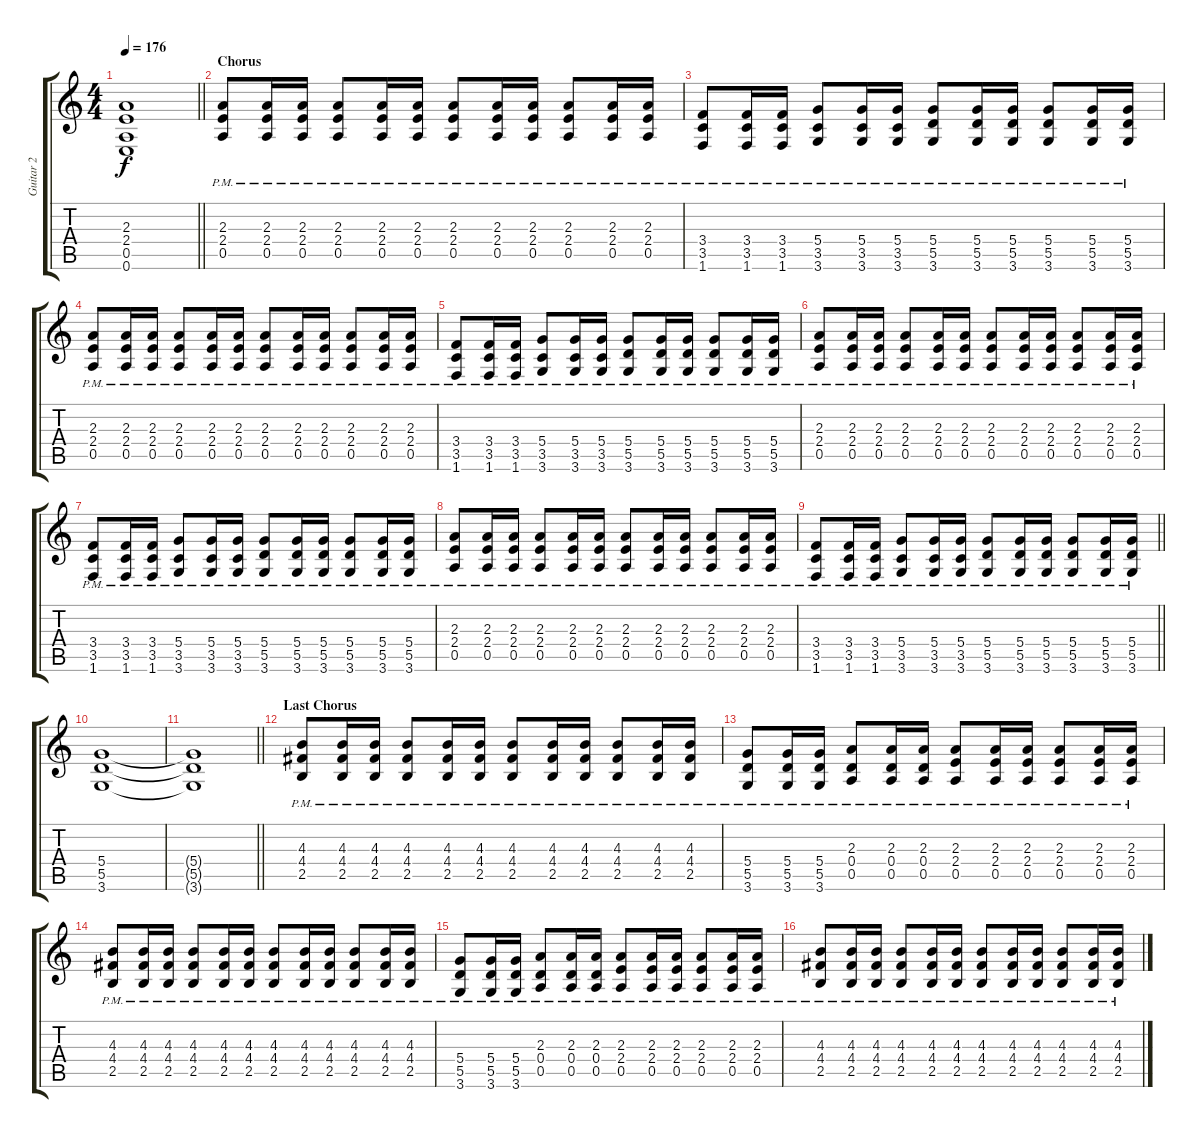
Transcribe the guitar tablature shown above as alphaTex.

\track ("Guitar 2" "Guitar 2") {instrument distortionguitar}
\staff {score tabs}
\tuning (E4 B3 G3 D3 A2 E2) {hide}
\ts (4 4)
\tempo 176
\clef g2
\barLineRight lightlight
\ks c
(2.3{t} 2.4{t} 0.5{t} 0.6{t}).1{dy f} |
\section ("" "Chorus")
(2.3{pm} 2.4{pm} 0.5{pm}).8 (2.3{pm} 2.4{pm} 0.5{pm}).16 (2.3{pm} 2.4{pm} 0.5{pm}).16 (2.3{pm} 2.4{pm} 0.5{pm}).8 (2.3{pm} 2.4{pm} 0.5{pm}).16 (2.3{pm} 2.4{pm} 0.5{pm}).16 (2.3{pm} 2.4{pm} 0.5{pm}).8 (2.3{pm} 2.4{pm} 0.5{pm}).16 (2.3{pm} 2.4{pm} 0.5{pm}).16 (2.3{pm} 2.4{pm} 0.5{pm}).8 (2.3{pm} 2.4{pm} 0.5{pm}).16 (2.3{pm} 2.4{pm} 0.5{pm}).16 |
(3.4{pm} 3.5{pm} 1.6{pm}).8 (3.4{pm} 3.5{pm} 1.6{pm}).16 (3.4{pm} 3.5{pm} 1.6{pm}).16 (5.4{pm} 3.5{pm} 3.6{pm}).8 (5.4{pm} 3.5{pm} 3.6{pm}).16 (5.4{pm} 3.5{pm} 3.6{pm}).16 (5.4{pm} 5.5{pm} 3.6{pm}).8 (5.4{pm} 5.5{pm} 3.6{pm}).16 (5.4{pm} 5.5{pm} 3.6{pm}).16 (5.4{pm} 5.5{pm} 3.6{pm}).8 (5.4{pm} 5.5{pm} 3.6{pm}).16 (5.4{pm} 5.5{pm} 3.6{pm}).16 |
(2.3{pm} 2.4{pm} 0.5{pm}).8 (2.3{pm} 2.4{pm} 0.5{pm}).16 (2.3{pm} 2.4{pm} 0.5{pm}).16 (2.3{pm} 2.4{pm} 0.5{pm}).8 (2.3{pm} 2.4{pm} 0.5{pm}).16 (2.3{pm} 2.4{pm} 0.5{pm}).16 (2.3{pm} 2.4{pm} 0.5{pm}).8 (2.3{pm} 2.4{pm} 0.5{pm}).16 (2.3{pm} 2.4{pm} 0.5{pm}).16 (2.3{pm} 2.4{pm} 0.5{pm}).8 (2.3{pm} 2.4{pm} 0.5{pm}).16 (2.3{pm} 2.4{pm} 0.5{pm}).16 |
(3.4{pm} 3.5{pm} 1.6{pm}).8 (3.4{pm} 3.5{pm} 1.6{pm}).16 (3.4{pm} 3.5{pm} 1.6{pm}).16 (5.4{pm} 3.5{pm} 3.6{pm}).8 (5.4{pm} 3.5{pm} 3.6{pm}).16 (5.4{pm} 3.5{pm} 3.6{pm}).16 (5.4{pm} 5.5{pm} 3.6{pm}).8 (5.4{pm} 5.5{pm} 3.6{pm}).16 (5.4{pm} 5.5{pm} 3.6{pm}).16 (5.4{pm} 5.5{pm} 3.6{pm}).8 (5.4{pm} 5.5{pm} 3.6{pm}).16 (5.4{pm} 5.5{pm} 3.6{pm}).16 |
(2.3{pm} 2.4{pm} 0.5{pm}).8 (2.3{pm} 2.4{pm} 0.5{pm}).16 (2.3{pm} 2.4{pm} 0.5{pm}).16 (2.3{pm} 2.4{pm} 0.5{pm}).8 (2.3{pm} 2.4{pm} 0.5{pm}).16 (2.3{pm} 2.4{pm} 0.5{pm}).16 (2.3{pm} 2.4{pm} 0.5{pm}).8 (2.3{pm} 2.4{pm} 0.5{pm}).16 (2.3{pm} 2.4{pm} 0.5{pm}).16 (2.3{pm} 2.4{pm} 0.5{pm}).8 (2.3{pm} 2.4{pm} 0.5{pm}).16 (2.3{pm} 2.4{pm} 0.5{pm}).16 |
(3.4{pm} 3.5{pm} 1.6{pm}).8 (3.4{pm} 3.5{pm} 1.6{pm}).16 (3.4{pm} 3.5{pm} 1.6{pm}).16 (5.4{pm} 3.5{pm} 3.6{pm}).8 (5.4{pm} 3.5{pm} 3.6{pm}).16 (5.4{pm} 3.5{pm} 3.6{pm}).16 (5.4{pm} 5.5{pm} 3.6{pm}).8 (5.4{pm} 5.5{pm} 3.6{pm}).16 (5.4{pm} 5.5{pm} 3.6{pm}).16 (5.4{pm} 5.5{pm} 3.6{pm}).8 (5.4{pm} 5.5{pm} 3.6{pm}).16 (5.4{pm} 5.5{pm} 3.6{pm}).16 |
(2.3{pm} 2.4{pm} 0.5{pm}).8 (2.3{pm} 2.4{pm} 0.5{pm}).16 (2.3{pm} 2.4{pm} 0.5{pm}).16 (2.3{pm} 2.4{pm} 0.5{pm}).8 (2.3{pm} 2.4{pm} 0.5{pm}).16 (2.3{pm} 2.4{pm} 0.5{pm}).16 (2.3{pm} 2.4{pm} 0.5{pm}).8 (2.3{pm} 2.4{pm} 0.5{pm}).16 (2.3{pm} 2.4{pm} 0.5{pm}).16 (2.3{pm} 2.4{pm} 0.5{pm}).8 (2.3{pm} 2.4{pm} 0.5{pm}).16 (2.3{pm} 2.4{pm} 0.5{pm}).16 |
\barLineRight lightlight
(3.4{pm} 3.5{pm} 1.6{pm}).8 (3.4{pm} 3.5{pm} 1.6{pm}).16 (3.4{pm} 3.5{pm} 1.6{pm}).16 (5.4{pm} 3.5{pm} 3.6{pm}).8 (5.4{pm} 3.5{pm} 3.6{pm}).16 (5.4{pm} 3.5{pm} 3.6{pm}).16 (5.4{pm} 5.5{pm} 3.6{pm}).8 (5.4{pm} 5.5{pm} 3.6{pm}).16 (5.4{pm} 5.5{pm} 3.6{pm}).16 (5.4{pm} 5.5{pm} 3.6{pm}).8 (5.4{pm} 5.5{pm} 3.6{pm}).16 (5.4{pm} 5.5{pm} 3.6{pm}).16 |
(5.4 5.5 3.6).1 |
\barLineRight lightlight
(5.4{t} 5.5{t} 3.6{t}).1 |
\section ("" "Last Chorus")
(4.3{pm} 4.4{pm} 2.5{pm}).8 (4.3{pm} 4.4{pm} 2.5{pm}).16 (4.3{pm} 4.4{pm} 2.5{pm}).16 (4.3{pm} 4.4{pm} 2.5{pm}).8 (4.3{pm} 4.4{pm} 2.5{pm}).16 (4.3{pm} 4.4{pm} 2.5{pm}).16 (4.3{pm} 4.4{pm} 2.5{pm}).8 (4.3{pm} 4.4{pm} 2.5{pm}).16 (4.3{pm} 4.4{pm} 2.5{pm}).16 (4.3{pm} 4.4{pm} 2.5{pm}).8 (4.3{pm} 4.4{pm} 2.5{pm}).16 (4.3{pm} 4.4{pm} 2.5{pm}).16 |
(5.4{pm} 5.5{pm} 3.6{pm}).8 (5.4{pm} 5.5{pm} 3.6{pm}).16 (5.4{pm} 5.5{pm} 3.6{pm}).16 (2.3{pm} 0.4{pm} 0.5{pm}).8 (2.3{pm} 0.4{pm} 0.5{pm}).16 (2.3{pm} 0.4{pm} 0.5{pm}).16 (2.3{pm} 2.4{pm} 0.5{pm}).8 (2.3{pm} 2.4{pm} 0.5{pm}).16 (2.3{pm} 2.4{pm} 0.5{pm}).16 (2.3{pm} 2.4{pm} 0.5{pm}).8 (2.3{pm} 2.4{pm} 0.5{pm}).16 (2.3{pm} 2.4{pm} 0.5{pm}).16 |
(4.3{pm} 4.4{pm} 2.5{pm}).8 (4.3{pm} 4.4{pm} 2.5{pm}).16 (4.3{pm} 4.4{pm} 2.5{pm}).16 (4.3{pm} 4.4{pm} 2.5{pm}).8 (4.3{pm} 4.4{pm} 2.5{pm}).16 (4.3{pm} 4.4{pm} 2.5{pm}).16 (4.3{pm} 4.4{pm} 2.5{pm}).8 (4.3{pm} 4.4{pm} 2.5{pm}).16 (4.3{pm} 4.4{pm} 2.5{pm}).16 (4.3{pm} 4.4{pm} 2.5{pm}).8 (4.3{pm} 4.4{pm} 2.5{pm}).16 (4.3{pm} 4.4{pm} 2.5{pm}).16 |
(5.4{pm} 5.5{pm} 3.6{pm}).8 (5.4{pm} 5.5{pm} 3.6{pm}).16 (5.4{pm} 5.5{pm} 3.6{pm}).16 (2.3{pm} 0.4{pm} 0.5{pm}).8 (2.3{pm} 0.4{pm} 0.5{pm}).16 (2.3{pm} 0.4{pm} 0.5{pm}).16 (2.3{pm} 2.4{pm} 0.5{pm}).8 (2.3{pm} 2.4{pm} 0.5{pm}).16 (2.3{pm} 2.4{pm} 0.5{pm}).16 (2.3{pm} 2.4{pm} 0.5{pm}).8 (2.3{pm} 2.4{pm} 0.5{pm}).16 (2.3{pm} 2.4{pm} 0.5{pm}).16 |
(4.3{pm} 4.4{pm} 2.5{pm}).8 (4.3{pm} 4.4{pm} 2.5{pm}).16 (4.3{pm} 4.4{pm} 2.5{pm}).16 (4.3{pm} 4.4{pm} 2.5{pm}).8 (4.3{pm} 4.4{pm} 2.5{pm}).16 (4.3{pm} 4.4{pm} 2.5{pm}).16 (4.3{pm} 4.4{pm} 2.5{pm}).8 (4.3{pm} 4.4{pm} 2.5{pm}).16 (4.3{pm} 4.4{pm} 2.5{pm}).16 (4.3{pm} 4.4{pm} 2.5{pm}).8 (4.3{pm} 4.4{pm} 2.5{pm}).16 (4.3{pm} 4.4{pm} 2.5{pm}).16
